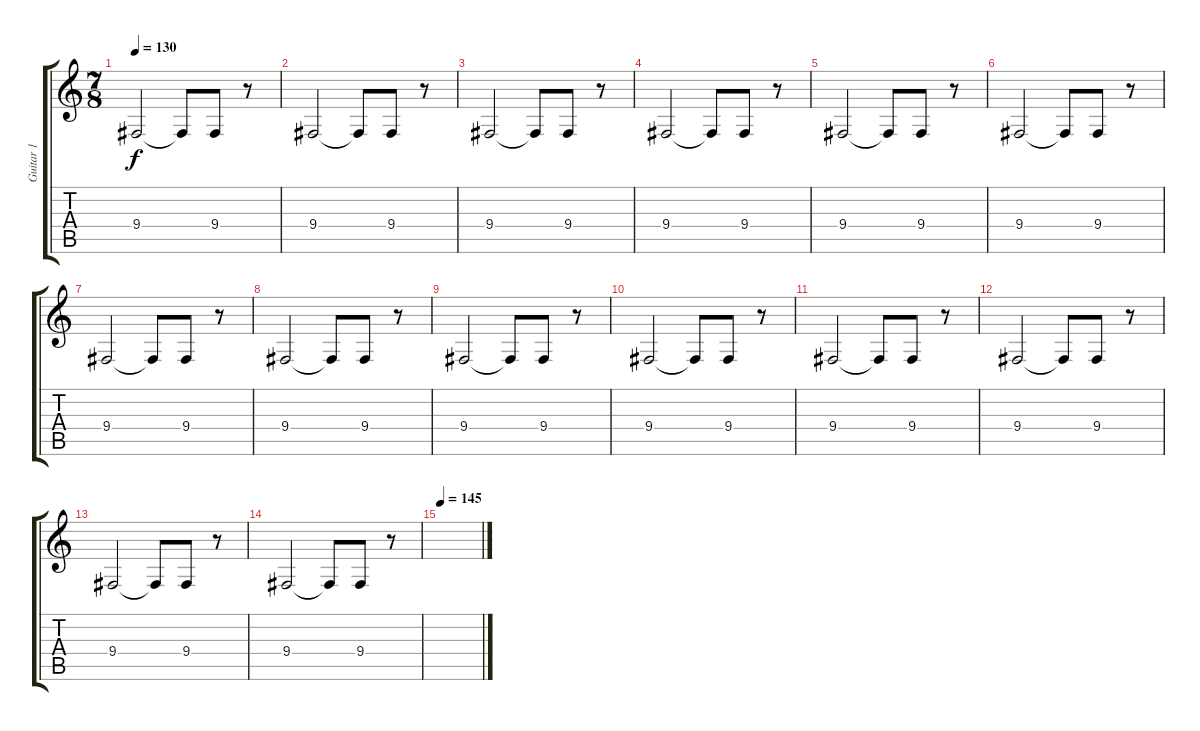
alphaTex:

\track ("Guitar 1" "Guitar 1") {instrument cello}
\staff {score tabs}
\tuning (B3 Gb3 D3 A2 E2 B1) {hide}
\ts (7 8)
\tempo 130
\clef g2
\ks c
9.4.2{dy f instrument cello} 9.4{t}.8 9.4.8 r.8 |
9.4.2 9.4{t}.8 9.4.8 r.8 |
9.4.2{volume 5} 9.4{t}.8 9.4.8 r.8 |
9.4.2 9.4{t}.8 9.4.8 r.8 |
9.4.2 9.4{t}.8 9.4.8 r.8 |
9.4.2 9.4{t}.8 9.4.8 r.8 |
9.4.2{volume 9} 9.4{t}.8 9.4.8 r.8 |
9.4.2 9.4{t}.8 9.4.8 r.8 |
9.4.2 9.4{t}.8 9.4.8 r.8 |
9.4.2 9.4{t}.8 9.4.8 r.8 |
9.4.2{volume 13} 9.4{t}.8 9.4.8 r.8 |
9.4.2 9.4{t}.8 9.4.8 r.8 |
9.4.2 9.4{t}.8 9.4.8 r.8 |
9.4.2 9.4{t}.8 9.4.8 r.8 |
\tempo 145
